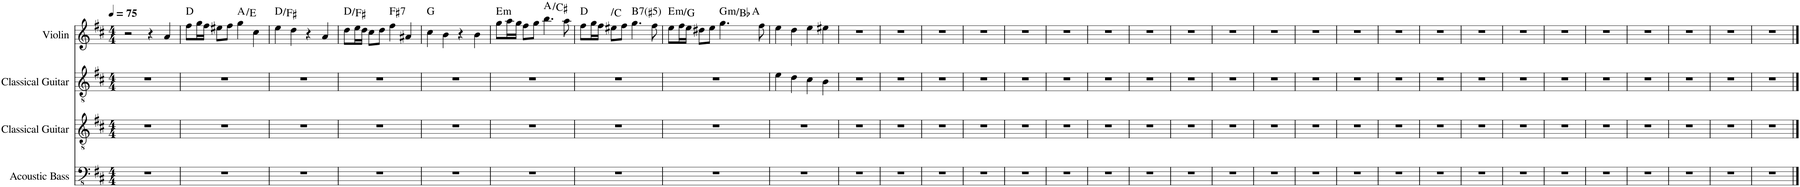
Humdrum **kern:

**kern	**kern	**kern	**kern	**harte
*part4	*part3	*part2	*part1	*part1
*staff4	*staff3	*staff2	*staff1	*
*I"Acoustic Bass	*I"Classical Guitar	*I"Classical Guitar	*I"Violin	*
*I'Bass	*I'Guit.	*I'Guit.	*I'Vln.	*
*clefFv4	*clefGv2	*clefGv2	*clefG2	*
*k[f#c#]	*k[f#c#]	*k[f#c#]	*k[f#c#]	*
*M4/4	*M4/4	*M4/4	*M4/4	*
*MM75	*MM75	*MM75	*MM75	*
=1	=1	=1	=1	=1
1r	1r	1r	2r	.
.	.	.	4r	.
.	.	.	4a/	.
=2	=2	=2	=2	=2
1r	1r	1r	8ff#\L	D:maj
.	.	.	16gg\L	.
.	.	.	16ff#\JJ	.
.	.	.	8ee#X\L	.
.	.	.	8ff#\J	.
.	.	.	4gg\	A:maj/5
.	.	.	4cc#\	.
=3	=3	=3	=3	=3
1r	1r	1r	4ee\	D:maj/3
.	.	.	4dd\	.
.	.	.	4r	.
.	.	.	4a/	.
=4	=4	=4	=4	=4
1r	1r	1r	8dd\L	D:maj/3
.	.	.	16ee\L	.
.	.	.	16dd\JJ	.
.	.	.	8cc#\L	.
.	.	.	8dd\J	.
!	!	!	!	!LO:H:kt=7
.	.	.	4ff#\	F#:7
.	.	.	4a#X/	.
=5	=5	=5	=5	=5
1r	1r	1r	4cc#\	G:maj
.	.	.	4b\	.
.	.	.	4r	.
.	.	.	4b\	.
=6	=6	=6	=6	=6
!	!	!	!	!LO:H:kt=m
1r	1r	1r	8gg\L	E:min
.	.	.	16aa\L	.
.	.	.	16gg\JJ	.
.	.	.	8ff#\L	.
.	.	.	8gg\J	.
.	.	.	4.bb\	A:maj/3
.	.	.	8aa\	.
=7	=7	=7	=7	=7
1r	1r	1r	8ff#\L	D:maj
.	.	.	16gg\L	.
.	.	.	16ff#\JJ	.
!	!	!	!	!LO:H:kt=N.C.
.	.	.	8ee#X\L	N
.	.	.	8ff#\J	.
!	!	!	!	!LO:H:kt=7
.	.	.	4.gg\	B:(3,#5,b7)
.	.	.	8ff#\	.
=8	=8	=8	=8	=8
!	!	!	!	!LO:H:kt=m
*	*	*	*^	*
1r	1r	1r	8ee\L	2.ryy	E:min/b3
.	.	.	16ff#\L	.	.
.	.	.	16ee\JJ	.	.
.	.	.	8dd#X\L	.	.
.	.	.	8ee\J	.	.
!	!	!	!	!	!LO:H:kt=m
.	.	.	4.gg\	.	G:min/b3
.	.	.	.	4ryy	A:maj
.	.	.	8ff#\	.	.
*	*	*	*v	*v	*
=9	=9	=9	=9	=9
1r	1r	4e\	4ee\	.
.	.	4d\	4dd\	.
.	.	4c#\	4ee\	.
.	.	4B\	4ee#X\	.
=10	=10	=10	=10	=10
1r	1r	1r	1r	.
=11	=11	=11	=11	=11
1r	1r	1r	1r	.
=12	=12	=12	=12	=12
1r	1r	1r	1r	.
=13	=13	=13	=13	=13
1r	1r	1r	1r	.
=14	=14	=14	=14	=14
1r	1r	1r	1r	.
=15	=15	=15	=15	=15
1r	1r	1r	1r	.
=16	=16	=16	=16	=16
1r	1r	1r	1r	.
=17	=17	=17	=17	=17
1r	1r	1r	1r	.
=18	=18	=18	=18	=18
1r	1r	1r	1r	.
=19	=19	=19	=19	=19
1r	1r	1r	1r	.
=20	=20	=20	=20	=20
1r	1r	1r	1r	.
=21	=21	=21	=21	=21
1r	1r	1r	1r	.
=22	=22	=22	=22	=22
1r	1r	1r	1r	.
=23	=23	=23	=23	=23
1r	1r	1r	1r	.
=24	=24	=24	=24	=24
1r	1r	1r	1r	.
=25	=25	=25	=25	=25
1r	1r	1r	1r	.
=26	=26	=26	=26	=26
1r	1r	1r	1r	.
=27	=27	=27	=27	=27
1r	1r	1r	1r	.
=28	=28	=28	=28	=28
1r	1r	1r	1r	.
=29	=29	=29	=29	=29
1r	1r	1r	1r	.
=30	=30	=30	=30	=30
1r	1r	1r	1r	.
=31	=31	=31	=31	=31
1r	1r	1r	1r	.
=32	=32	=32	=32	=32
1r	1r	1r	1r	.
==	==	==	==	==
*-	*-	*-	*-	*-
